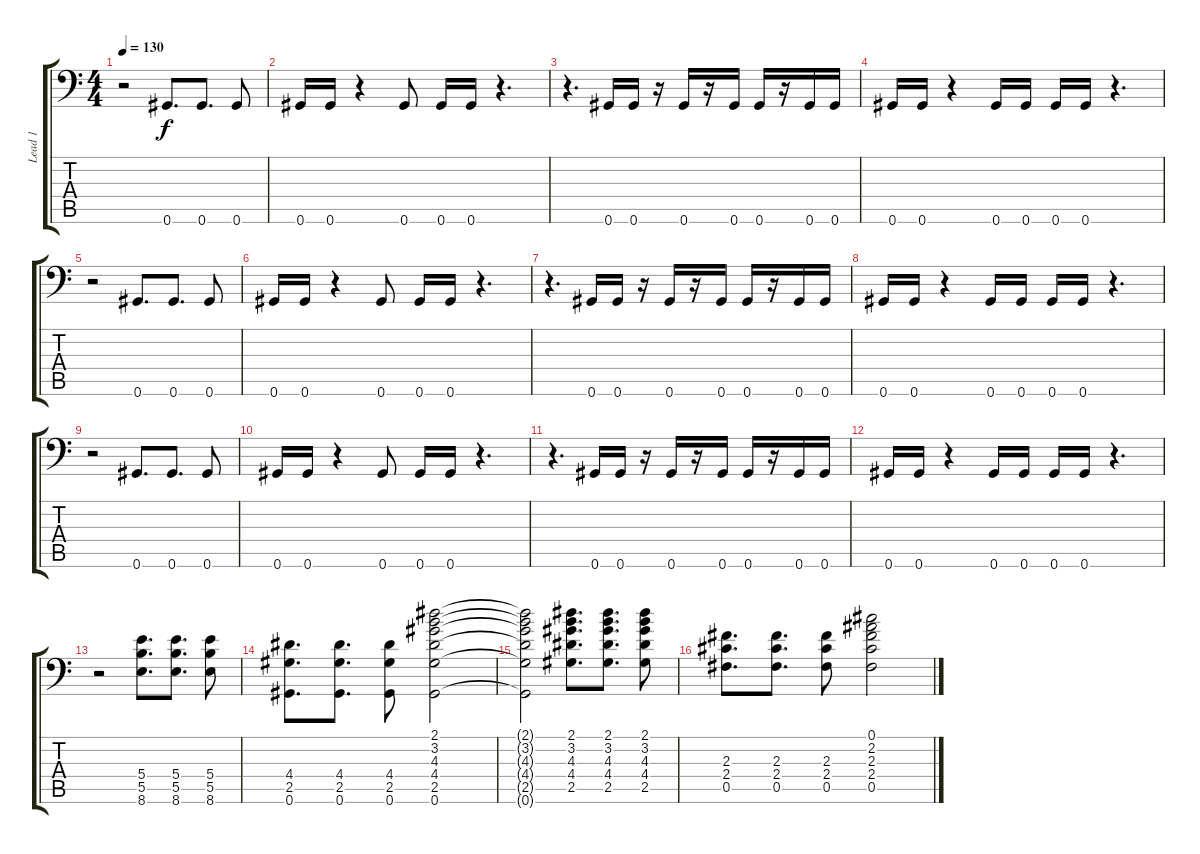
\track ("Lead 1" "Lead 1") {instrument distortionguitar}
\staff {score tabs}
\tuning (Db4 Ab3 E3 B2 Gb2 Ab1) {hide}
\ts (4 4)
\tempo 130
\clef f4
\ks c
r.2{dy f} 0.6.8{d} 0.6.8{d} 0.6.8 |
0.6.16{volume 14 balance 3} 0.6.16 r.4 0.6.8 0.6.16 0.6.16 r.4{d} |
r.4{d} 0.6.16 0.6.16 r.16 0.6.16 r.16 0.6.16 0.6.16 r.16 0.6.16 0.6.16 |
0.6.16 0.6.16 r.4 0.6.16 0.6.16 0.6.16 0.6.16 r.4{d} |
r.2 0.6.8{d} 0.6.8{d} 0.6.8 |
0.6.16 0.6.16 r.4 0.6.8 0.6.16 0.6.16 r.4{d} |
r.4{d} 0.6.16 0.6.16 r.16 0.6.16 r.16 0.6.16 0.6.16 r.16 0.6.16 0.6.16 |
0.6.16 0.6.16 r.4 0.6.16 0.6.16 0.6.16 0.6.16 r.4{d} |
r.2 0.6.8{d} 0.6.8{d} 0.6.8 |
0.6.16 0.6.16 r.4 0.6.8 0.6.16 0.6.16 r.4{d} |
r.4{d} 0.6.16 0.6.16 r.16 0.6.16 r.16 0.6.16 0.6.16 r.16 0.6.16 0.6.16 |
0.6.16 0.6.16 r.4 0.6.16 0.6.16 0.6.16 0.6.16 r.4{d} |
r.2 (5.4 5.5 8.6).8{d} (5.4 5.5 8.6).8{d} (5.4 5.5 8.6).8 |
(4.4 2.5 0.6).8{d} (4.4 2.5 0.6).8{d} (4.4 2.5 0.6).8 (2.1 3.2 4.3 4.4 2.5 0.6).2 |
(2.1{t} 3.2{t} 4.3{t} 4.4{t} 2.5{t} 0.6{t}).2 (2.1 3.2 4.3 4.4 2.5).8{d} (2.1 3.2 4.3 4.4 2.5).8{d} (2.1 3.2 4.3 4.4 2.5).8 |
(2.3 2.4 0.5).8{d} (2.3 2.4 0.5).8{d} (2.3 2.4 0.5).8 (0.1 2.2 2.3 2.4 0.5).2
